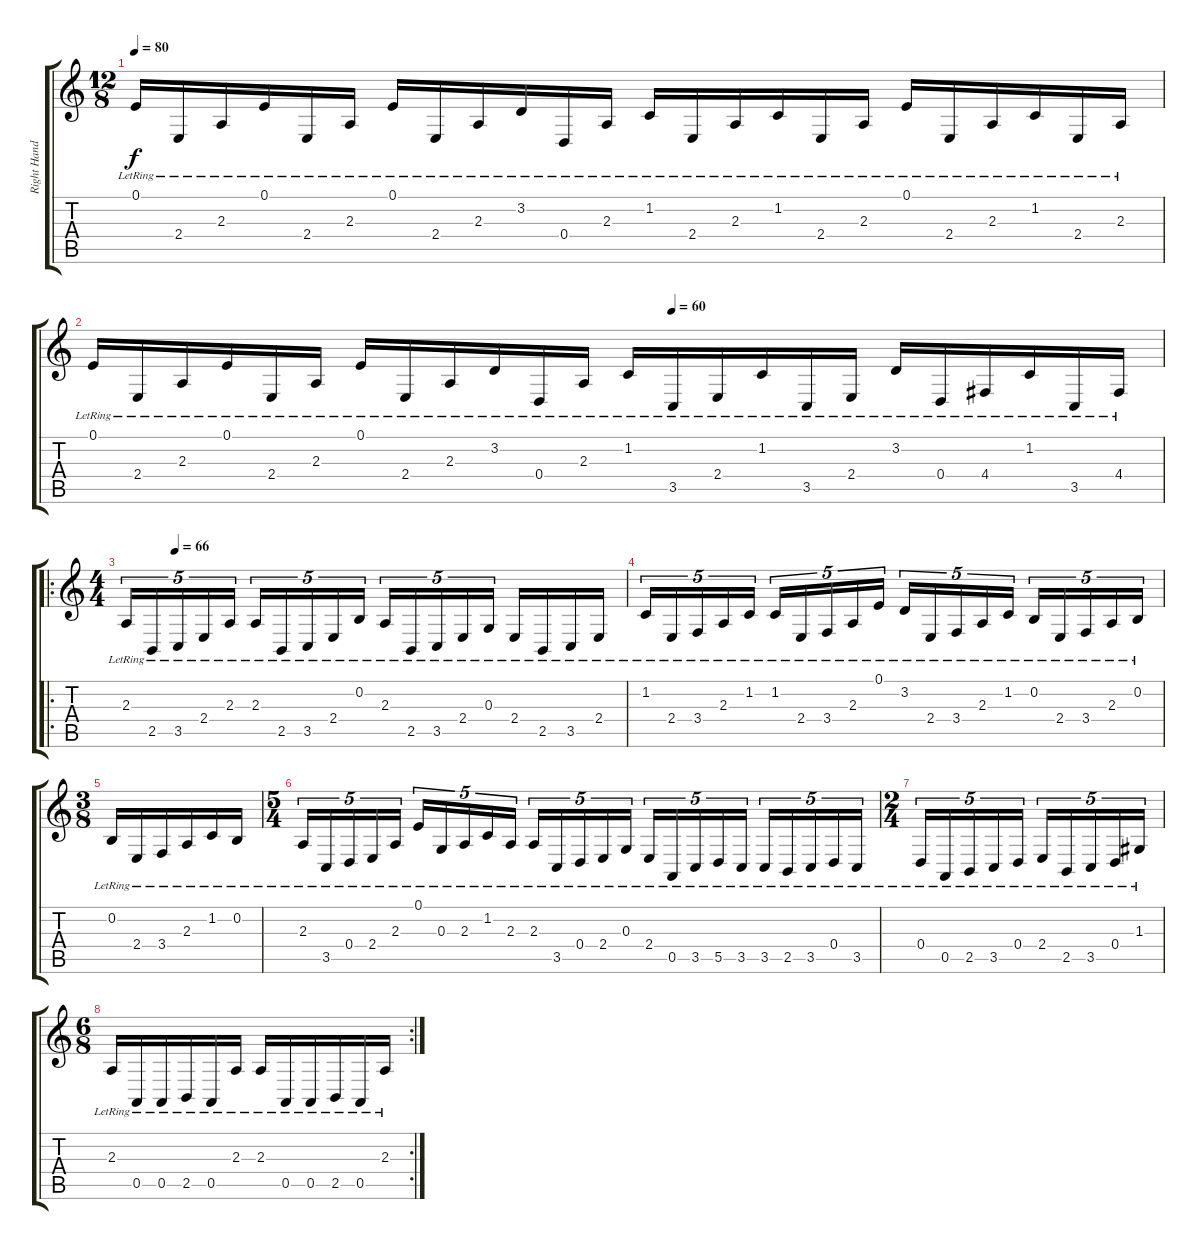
\track ("Right Hand" "Right Hand") {instrument acousticgrandpiano}
\staff {score tabs}
\tuning (E4 B3 G3 D3 A2 E2) {hide}
\ts (12 8)
\tempo 80
\clef g2
\ks c
0.1{lr}.16{dy f} 2.4{lr}.16 2.3{lr}.16 0.1{lr}.16 2.4{lr}.16 2.3{lr}.16 0.1{lr}.16 2.4{lr}.16 2.3{lr}.16 3.2{lr}.16 0.4{lr}.16 2.3{lr}.16 1.2{lr}.16 2.4{lr}.16 2.3{lr}.16 1.2{lr}.16 2.4{lr}.16 2.3{lr}.16 0.1{lr}.16 2.4{lr}.16 2.3{lr}.16 1.2{lr}.16 2.4{lr}.16 2.3{lr}.16 |
\tempo (60 0.5416666666666666)
0.1{lr}.16 2.4{lr}.16 2.3{lr}.16 0.1{lr}.16 2.4{lr}.16 2.3{lr}.16 0.1{lr}.16 2.4{lr}.16 2.3{lr}.16 3.2{lr}.16 0.4{lr}.16 2.3{lr}.16 1.2{lr}.16 3.5{lr}.16 2.4{lr}.16 1.2{lr}.16 3.5{lr}.16 2.4{lr}.16 3.2{lr}.16 0.4{lr}.16 4.4{lr}.16 1.2{lr}.16 3.5{lr}.16 4.4{lr}.16 |
\ro
\ts (4 4)
\tempo (66 0.1)
2.3{lr}.16{tu (5 4)} 2.5{lr}.16{tu (5 4)} 3.5{lr}.16{tu (5 4)} 2.4{lr}.16{tu (5 4)} 2.3{lr}.16{tu (5 4)} 2.3{lr}.16{tu (5 4)} 2.5{lr}.16{tu (5 4)} 3.5{lr}.16{tu (5 4)} 2.4{lr}.16{tu (5 4)} 0.2{lr}.16{tu (5 4)} 2.3{lr}.16{tu (5 4)} 2.5{lr}.16{tu (5 4)} 3.5{lr}.16{tu (5 4)} 2.4{lr}.16{tu (5 4)} 0.3{lr}.16{tu (5 4)} 2.4{lr}.16 2.5{lr}.16 3.5{lr}.16 2.4{lr}.16 |
1.2{lr}.16{tu (5 4)} 2.4{lr}.16{tu (5 4)} 3.4{lr}.16{tu (5 4)} 2.3{lr}.16{tu (5 4)} 1.2{lr}.16{tu (5 4)} 1.2{lr}.16{tu (5 4)} 2.4{lr}.16{tu (5 4)} 3.4{lr}.16{tu (5 4)} 2.3{lr}.16{tu (5 4)} 0.1{lr}.16{tu (5 4)} 3.2{lr}.16{tu (5 4)} 2.4{lr}.16{tu (5 4)} 3.4{lr}.16{tu (5 4)} 2.3{lr}.16{tu (5 4)} 1.2{lr}.16{tu (5 4)} 0.2{lr}.16{tu (5 4)} 2.4{lr}.16{tu (5 4)} 3.4{lr}.16{tu (5 4)} 2.3{lr}.16{tu (5 4)} 0.2{lr}.16{tu (5 4)} |
\ts (3 8)
0.2{lr}.16 2.4{lr}.16 3.4{lr}.16 2.3{lr}.16 1.2{lr}.16 0.2{lr}.16 |
\ts (5 4)
2.3{lr}.16{tu (5 4)} 3.5{lr}.16{tu (5 4)} 0.4{lr}.16{tu (5 4)} 2.4{lr}.16{tu (5 4)} 2.3{lr}.16{tu (5 4)} 0.1{lr}.16{tu (5 4)} 0.3{lr}.16{tu (5 4)} 2.3{lr}.16{tu (5 4)} 1.2{lr}.16{tu (5 4)} 2.3{lr}.16{tu (5 4)} 2.3{lr}.16{tu (5 4)} 3.5{lr}.16{tu (5 4)} 0.4{lr}.16{tu (5 4)} 2.4{lr}.16{tu (5 4)} 0.3{lr}.16{tu (5 4)} 2.4{lr}.16{tu (5 4)} 0.5{lr}.16{tu (5 4)} 3.5{lr}.16{tu (5 4)} 5.5{lr}.16{tu (5 4)} 3.5{lr}.16{tu (5 4)} 3.5{lr}.16{tu (5 4)} 2.5{lr}.16{tu (5 4)} 3.5{lr}.16{tu (5 4)} 0.4{lr}.16{tu (5 4)} 3.5{lr}.16{tu (5 4)} |
\ts (2 4)
0.4{lr}.16{tu (5 4)} 0.5{lr}.16{tu (5 4)} 2.5{lr}.16{tu (5 4)} 3.5{lr}.16{tu (5 4)} 0.4{lr}.16{tu (5 4)} 2.4{lr}.16{tu (5 4)} 2.5{lr}.16{tu (5 4)} 3.5{lr}.16{tu (5 4)} 0.4{lr}.16{tu (5 4)} 1.3{lr}.16{tu (5 4)} |
\rc 2
\ts (6 8)
2.3{lr}.16 0.5{lr}.16 0.5{lr}.16 2.5{lr}.16 0.5{lr}.16 2.3{lr}.16 2.3{lr}.16 0.5{lr}.16 0.5{lr}.16 2.5{lr}.16 0.5{lr}.16 2.3{lr}.16
